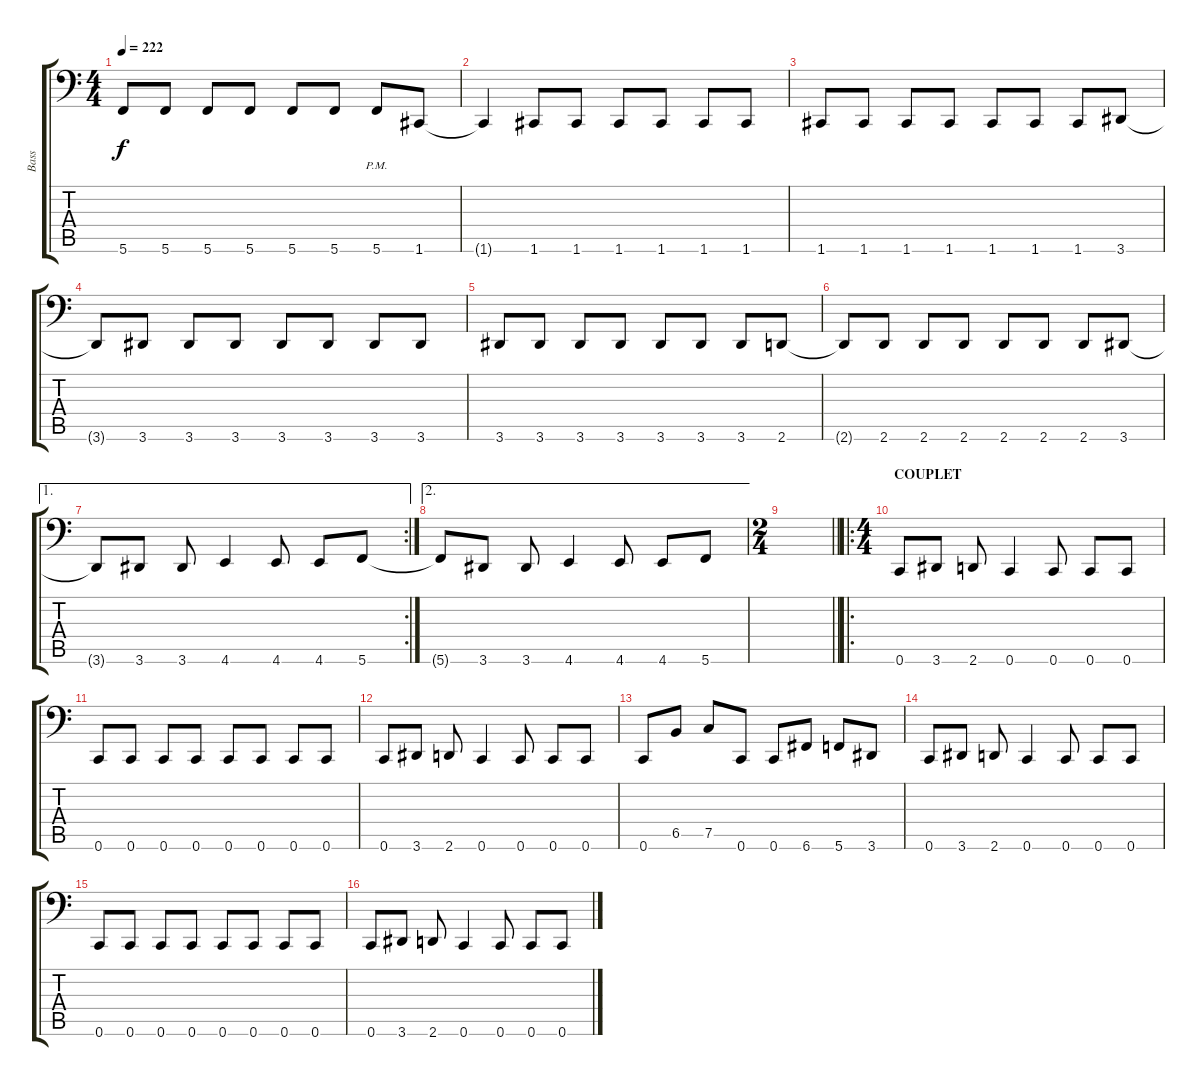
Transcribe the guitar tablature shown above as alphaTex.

\track ("Bass" "Bass") {instrument electricbasspick}
\staff {score tabs}
\tuning (C3 G2 Eb2 Bb1 F1 C1) {hide}
\ts (4 4)
\tempo 222
\clef f4
\ks c
5.6.8{dy f} 5.6.8 5.6.8 5.6.8 5.6.8 5.6.8 5.6{pm}.8 1.6.8 |
1.6{t}.4 1.6.8 1.6.8 1.6.8 1.6.8 1.6.8 1.6.8 |
1.6.8 1.6.8 1.6.8 1.6.8 1.6.8 1.6.8 1.6.8 3.6.8 |
3.6{t}.8 3.6.8 3.6.8 3.6.8 3.6.8 3.6.8 3.6.8 3.6.8 |
3.6.8 3.6.8 3.6.8 3.6.8 3.6.8 3.6.8 3.6.8 2.6.8 |
2.6{t}.8 2.6.8 2.6.8 2.6.8 2.6.8 2.6.8 2.6.8 3.6.8 |
\ae 1
\rc 2
3.6{t}.8 3.6.8 3.6.8 4.6.4 4.6.8 4.6.8 5.6.8 |
\ae 2
5.6{t}.8 3.6.8 3.6.8 4.6.4 4.6.8 4.6.8 5.6.8 |
\ts (2 4)
\barLineRight lightlight
|
\ro
\ts (4 4)
\section ("" "COUPLET")
0.6.8 3.6.8 2.6.8 0.6.4 0.6.8 0.6.8 0.6.8 |
0.6.8 0.6.8 0.6.8 0.6.8 0.6.8 0.6.8 0.6.8 0.6.8 |
0.6.8 3.6.8 2.6.8 0.6.4 0.6.8 0.6.8 0.6.8 |
0.6.8 6.5.8 7.5.8 0.6.8 0.6.8 6.6.8 5.6.8 3.6.8 |
0.6.8 3.6.8 2.6.8 0.6.4 0.6.8 0.6.8 0.6.8 |
0.6.8 0.6.8 0.6.8 0.6.8 0.6.8 0.6.8 0.6.8 0.6.8 |
0.6.8 3.6.8 2.6.8 0.6.4 0.6.8 0.6.8 0.6.8
